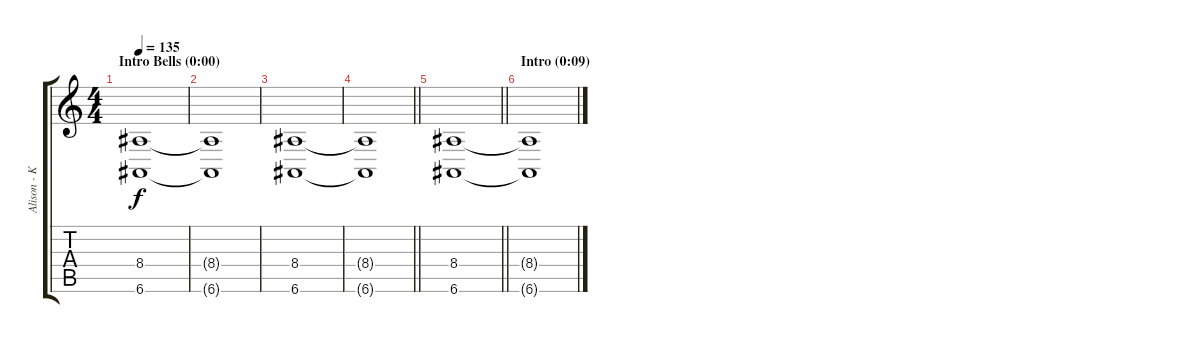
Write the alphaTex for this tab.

\track ("Alison - Keyboard" "Alison - K") {instrument stringensemble1}
\staff {score tabs}
\tuning (E4 B3 G3 D3 A2 E2) {hide}
\ts (4 4)
\section ("" "Intro Bells (0:00)")
\tempo 135
\clef g2
\ks c
(8.4 6.6).1{dy f instrument tubularbells} |
(8.4{t} 6.6{t}).1 |
(8.4 6.6).1 |
\barLineRight lightlight
(8.4{t} 6.6{t}).1 |
\barLineRight lightlight
(8.4 6.6).1 |
\section ("" "Intro (0:09)")
(8.4{t} 6.6{t}).1
